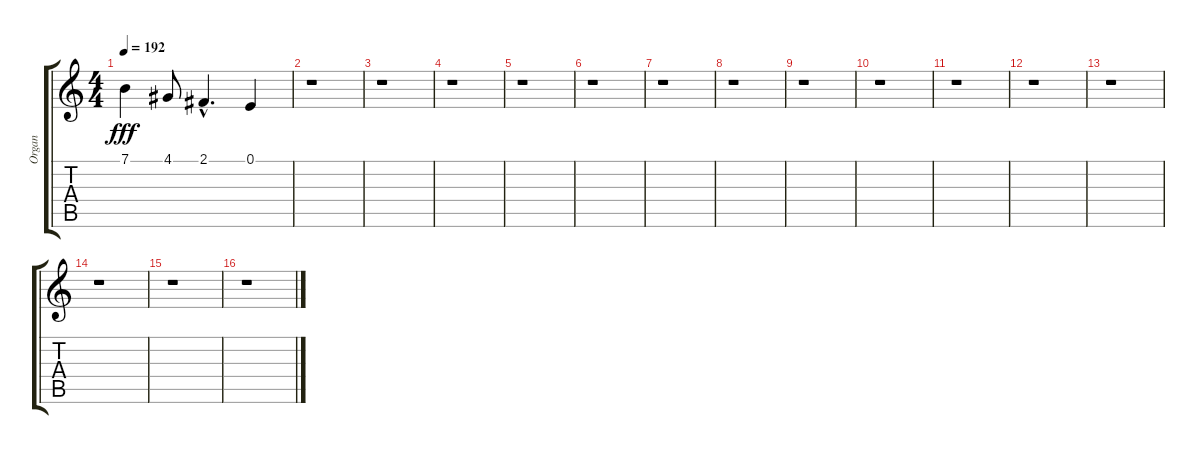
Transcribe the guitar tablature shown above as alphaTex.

\track ("Organ" "Organ") {instrument churchorgan}
\staff {score tabs}
\tuning (E4 B3 G3 D3 A2 E2) {hide}
\ts (4 4)
\tempo 192
\clef g2
\ks c
7.1.4{dy fff} 4.1.8 2.1{hac}.4{d} 0.1.4 |
r.1 |
r.1 |
r.1 |
r.1 |
r.1 |
r.1 |
r.1 |
r.1 |
r.1 |
r.1 |
r.1 |
r.1 |
r.1 |
r.1 |
r.1
